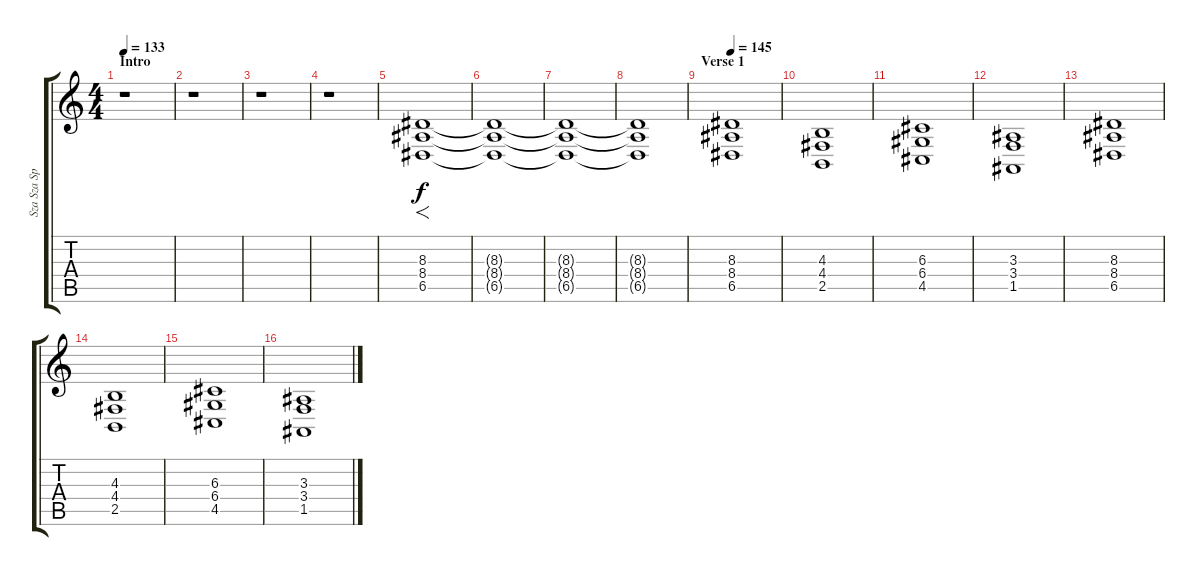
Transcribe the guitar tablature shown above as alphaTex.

\track ("Sza Sza Speck" "Sza Sza Sp") {instrument reedorgan}
\staff {score tabs}
\tuning (E4 B3 G3 D3 A2 E2) {hide}
\ts (4 4)
\section ("" "Intro")
\tempo 133
\clef g2
\ks c
r.1{dy f instrument reedorgan} |
r.1 |
r.1 |
r.1 |
(8.3 8.4 6.5).1{f} |
(8.3{t} 8.4{t} 6.5{t}).1 |
(8.3{t} 8.4{t} 6.5{t}).1 |
(8.3{t} 8.4{t} 6.5{t}).1 |
\section ("" "Verse 1")
\tempo 145
(8.3 8.4 6.5).1 |
(4.3 4.4 2.5).1 |
(6.3 6.4 4.5).1 |
(3.3 3.4 1.5).1 |
(8.3 8.4 6.5).1 |
(4.3 4.4 2.5).1 |
(6.3 6.4 4.5).1 |
(3.3 3.4 1.5).1
